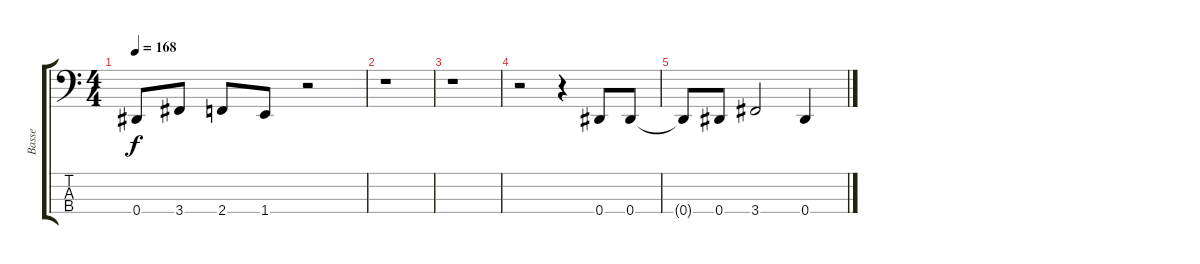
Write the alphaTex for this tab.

\track ("Basse" "Basse") {instrument electricbassfinger}
\staff {score tabs}
\tuning (Gb2 Db2 Ab1 Eb1) {hide}
\ts (4 4)
\tempo 168
\clef f4
\ks c
0.4.8{dy f} 3.4.8 2.4.8 1.4.8 r.2 |
r.1 |
r.1 |
r.2 r.4 0.4.8 0.4.8 |
0.4{t}.8 0.4.8 3.4.2 0.4.4
